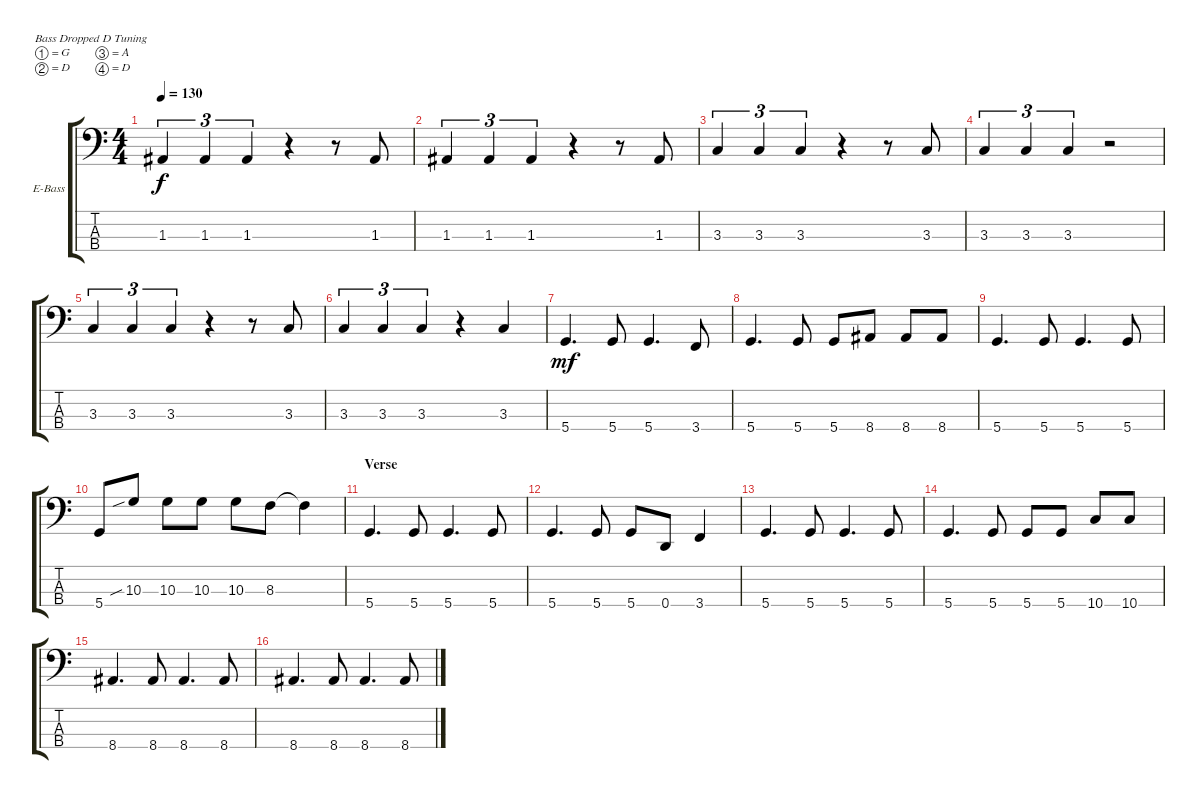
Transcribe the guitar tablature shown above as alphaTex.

\bracketExtendMode groupsimilarinstruments
\firstSystemTrackNameOrientation horizontal
\otherSystemsTrackNameOrientation horizontal
\track ("Electric Bass" "E-Bass") {instrument electricbassfinger}
\staff {score tabs}
\tuning (G2 D2 A1 D1)
\ts (4 4)
\tempo 130
\clef f4
\ks c
1.3.4{tu (3 2) dy f} 1.3.4{tu (3 2)} 1.3.4{tu (3 2)} r.4 r.8 1.3.8 |
1.3.4{tu (3 2)} 1.3.4{tu (3 2)} 1.3.4{tu (3 2)} r.4 r.8 1.3.8 |
3.3.4{tu (3 2)} 3.3.4{tu (3 2)} 3.3.4{tu (3 2)} r.4 r.8 3.3.8 |
3.3.4{tu (3 2)} 3.3.4{tu (3 2)} 3.3.4{tu (3 2)} r.2 |
3.3.4{tu (3 2)} 3.3.4{tu (3 2)} 3.3.4{tu (3 2)} r.4 r.8 3.3.8 |
3.3.4{tu (3 2)} 3.3.4{tu (3 2)} 3.3.4{tu (3 2)} r.4 3.3.4 |
5.4.4{d dy mf} 5.4.8 5.4.4{d} 3.4.8 |
5.4.4{d} 5.4.8 5.4.8 8.4.8 8.4.8 8.4.8 |
5.4.4{d} 5.4.8 5.4.4{d} 5.4.8 |
5.4.8 10.3{sib}.8 10.3.8 10.3.8 10.3.8 8.3.8 8.3{t}.4 |
\section ("" "Verse")
5.4.4{d} 5.4.8 5.4.4{d} 5.4.8 |
5.4.4{d} 5.4.8 5.4.8 0.4.8 3.4.4 |
5.4.4{d} 5.4.8 5.4.4{d} 5.4.8 |
5.4.4{d} 5.4.8 5.4.8 5.4.8 10.4.8 10.4.8 |
8.4.4{d} 8.4.8 8.4.4{d} 8.4.8 |
8.4.4{d} 8.4.8 8.4.4{d} 8.4.8
